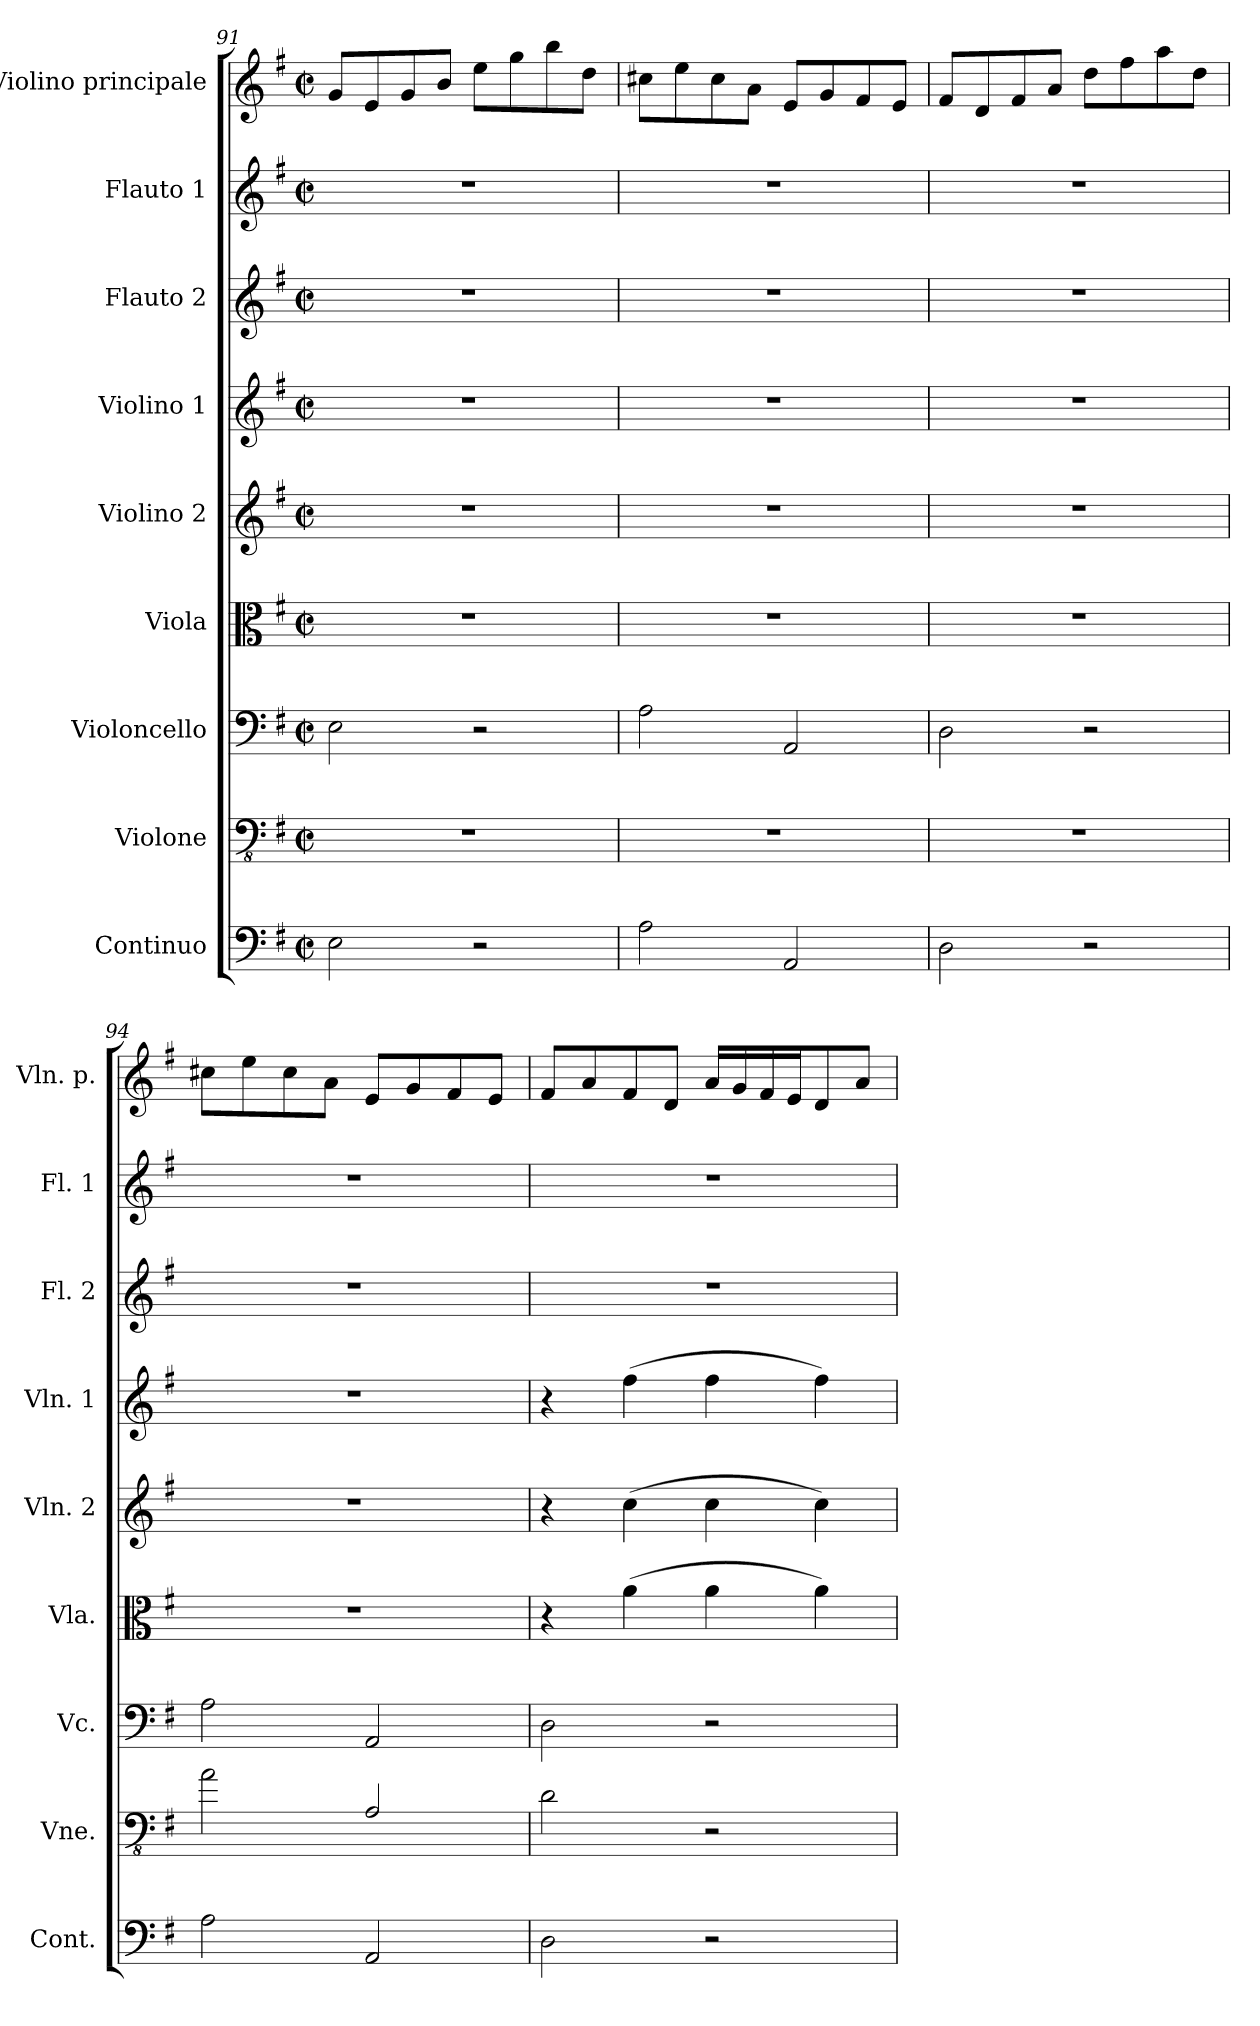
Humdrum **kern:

**kern	**kern	**kern	**kern	**kern	**kern	**kern	**kern	**kern
*part9	*part8	*part7	*part6	*part5	*part4	*part3	*part2	*part1
*staff9	*staff8	*staff7	*staff6	*staff5	*staff4	*staff3	*staff2	*staff1
*I"Continuo	*I"Violone	*I"Violoncello	*I"Viola	*I"Violino 2	*I"Violino 1	*I"Flauto 2	*I"Flauto 1	*I"Violino principale
*I'Cont.	*I'Vne.	*I'Vc.	*I'Vla.	*I'Vln. 2	*I'Vln. 1	*I'Fl. 2	*I'Fl. 1	*I'Vln. p.
*clefF4	*clefFv4	*clefF4	*clefC3	*clefG2	*clefG2	*clefG2	*clefG2	*clefG2
*	*ITrd7c12	*	*	*	*	*	*	*
*k[f#]	*k[f#]	*k[f#]	*k[f#]	*k[f#]	*k[f#]	*k[f#]	*k[f#]	*k[f#]
*M2/2	*M2/2	*M2/2	*M2/2	*M2/2	*M2/2	*M2/2	*M2/2	*M2/2
*met(c|)	*met(c|)	*met(c|)	*met(c|)	*met(c|)	*met(c|)	*met(c|)	*met(c|)	*met(c|)
=91	=91	=91	=91	=91	=91	=91	=91	=91
2E\	1r	2E\	1r	1r	1r	1r	1r	8g/L
.	.	.	.	.	.	.	.	8e/
.	.	.	.	.	.	.	.	8g/
.	.	.	.	.	.	.	.	8b/J
2r	.	2r	.	.	.	.	.	8ee\L
.	.	.	.	.	.	.	.	8gg\
.	.	.	.	.	.	.	.	8bb\
.	.	.	.	.	.	.	.	8dd\J
=92	=92	=92	=92	=92	=92	=92	=92	=92
2A\	1r	2A\	1r	1r	1r	1r	1r	8cc#X\L
.	.	.	.	.	.	.	.	8ee\
.	.	.	.	.	.	.	.	8cc#\
.	.	.	.	.	.	.	.	8a\J
2AA/	.	2AA/	.	.	.	.	.	8e/L
.	.	.	.	.	.	.	.	8g/
.	.	.	.	.	.	.	.	8f#/
.	.	.	.	.	.	.	.	8e/J
=93	=93	=93	=93	=93	=93	=93	=93	=93
2D\	1r	2D\	1r	1r	1r	1r	1r	8f#/L
.	.	.	.	.	.	.	.	8d/
.	.	.	.	.	.	.	.	8f#/
.	.	.	.	.	.	.	.	8a/J
2r	.	2r	.	.	.	.	.	8dd\L
.	.	.	.	.	.	.	.	8ff#\
.	.	.	.	.	.	.	.	8aa\
.	.	.	.	.	.	.	.	8dd\J
=94	=94	=94	=94	=94	=94	=94	=94	=94
2A\	2AA\	2A\	1r	1r	1r	1r	1r	8cc#X\L
.	.	.	.	.	.	.	.	8ee\
.	.	.	.	.	.	.	.	8cc#\
.	.	.	.	.	.	.	.	8a\J
2AA/	2AAA/	2AA/	.	.	.	.	.	8e/L
.	.	.	.	.	.	.	.	8g/
.	.	.	.	.	.	.	.	8f#/
.	.	.	.	.	.	.	.	8e/J
=95	=95	=95	=95	=95	=95	=95	=95	=95
2D\	2DD\	2D\	4r	4r	4r	1r	1r	8f#/L
.	.	.	.	.	.	.	.	8a/
.	.	.	(4a\	(4cc\	(4ff#\	.	.	8f#/
.	.	.	.	.	.	.	.	8d/J
2r	2r	2r	4a\	4cc\	4ff#\	.	.	16a/LL
.	.	.	.	.	.	.	.	16g/
.	.	.	.	.	.	.	.	16f#/
.	.	.	.	.	.	.	.	16e/J
.	.	.	4a\)	4cc\)	4ff#\)	.	.	8d/
.	.	.	.	.	.	.	.	8a/J
=	=	=	=	=	=	=	=	=
*-	*-	*-	*-	*-	*-	*-	*-	*-
